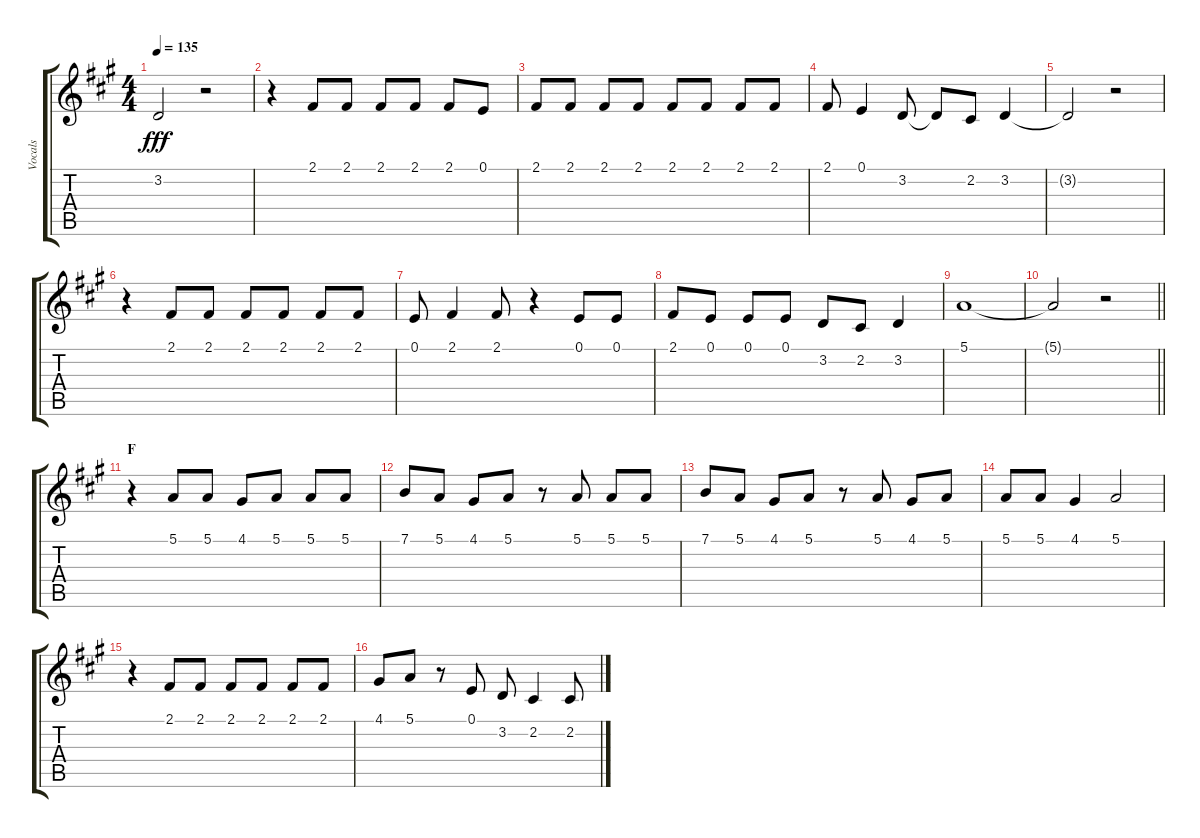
\track ("Vocals" "Vocals") {instrument voiceoohs}
\staff {score tabs}
\tuning (E4 B3 G3 D3 A2 E2) {hide}
\ts (4 4)
\tempo 135
\clef g2
\ks a
3.2{t}.2{dy fff} r.2 |
r.4 2.1.8 2.1.8 2.1.8 2.1.8 2.1.8 0.1.8 |
2.1.8 2.1.8 2.1.8 2.1.8 2.1.8 2.1.8 2.1.8 2.1.8 |
2.1.8 0.1.4 3.2.8 3.2{t}.8 2.2.8 3.2.4 |
3.2{t}.2 r.2 |
r.4 2.1.8 2.1.8 2.1.8 2.1.8 2.1.8 2.1.8 |
0.1.8 2.1.4 2.1.8 r.4 0.1.8 0.1.8 |
2.1.8 0.1.8 0.1.8 0.1.8 3.2.8 2.2.8 3.2.4 |
5.1.1 |
\barLineRight lightlight
5.1{t}.2 r.2 |
\section ("" "F")
r.4 5.1.8 5.1.8 4.1.8 5.1.8 5.1.8 5.1.8 |
7.1.8 5.1.8 4.1.8 5.1.8 r.8 5.1.8 5.1.8 5.1.8 |
7.1.8 5.1.8 4.1.8 5.1.8 r.8 5.1.8 4.1.8 5.1.8 |
5.1.8 5.1.8 4.1.4 5.1.2 |
r.4 2.1.8 2.1.8 2.1.8 2.1.8 2.1.8 2.1.8 |
4.1.8 5.1.8 r.8 0.1.8 3.2.8 2.2.4 2.2.8
